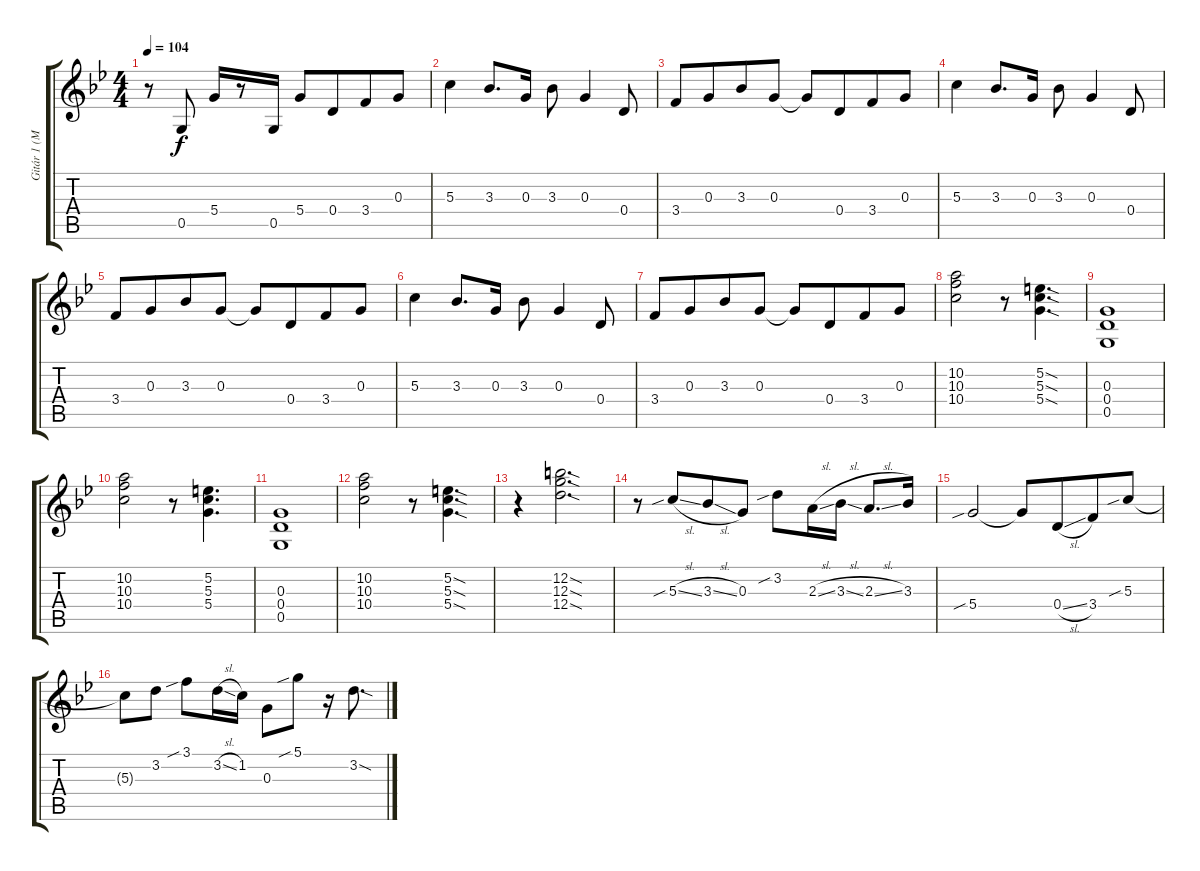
\track ("Gitár 1 (Micky Moody/Mel Galley/John Syk" "Gitár 1 (M") {instrument distortionguitar}
\staff {score tabs}
\tuning (D4 B3 G3 D3 G2 D2) {hide}
\ts (4 4)
\tempo 104
\clef g2
\ks bb
r.8{dy f} 0.5.8 5.4.16 r.8 0.5.16 5.4.8 0.4.8{beam merge} 3.4.8 0.3.8 |
5.3.4 3.3.8{d} 0.3.16 3.3.8 0.3.4 0.4.8 |
3.4.8 0.3.8{beam merge} 3.3.8 0.3.8 0.3{t}.8 0.4.8{beam merge} 3.4.8 0.3.8 |
5.3.4 3.3.8{d} 0.3.16 3.3.8 0.3.4 0.4.8 |
3.4.8 0.3.8{beam merge} 3.3.8 0.3.8 0.3{t}.8 0.4.8{beam merge} 3.4.8 0.3.8 |
5.3.4 3.3.8{d} 0.3.16 3.3.8 0.3.4 0.4.8 |
3.4.8 0.3.8{beam merge} 3.3.8 0.3.8 0.3{t}.8 0.4.8{beam merge} 3.4.8 0.3.8 |
(10.2 10.3 10.4).2 r.8 (5.2{sod} 5.3{sod} 5.4{sod}).4{d} |
(0.3 0.4 0.5).1 |
(10.2 10.3 10.4).2 r.8 (5.2 5.3 5.4).4{d} |
(0.3 0.4 0.5).1 |
(10.2 10.3 10.4).2 r.8 (5.2{sod} 5.3{sod} 5.4{sod}).4{d} |
r.4 (12.2{sod} 12.3{sod} 12.4{sod}).2{d balance 8} |
r.8 5.3{sib sl}.8{beam merge} 3.3{sl}.8 0.3.8 3.2{sib}.8 2.3{sl}.16 3.3{sl}.16 2.3{sl}.8{d} 3.3.16 |
5.4{sib}.2 5.4{t}.8 0.4{sl}.8{beam merge} 3.4.8 5.3{sib}.8 |
5.3{t}.8 3.2.8 3.1{sib}.8 3.2{sl}.16 1.2.16 0.3.8 5.1{sib}.8 r.16 3.2{sod}.8{d}
